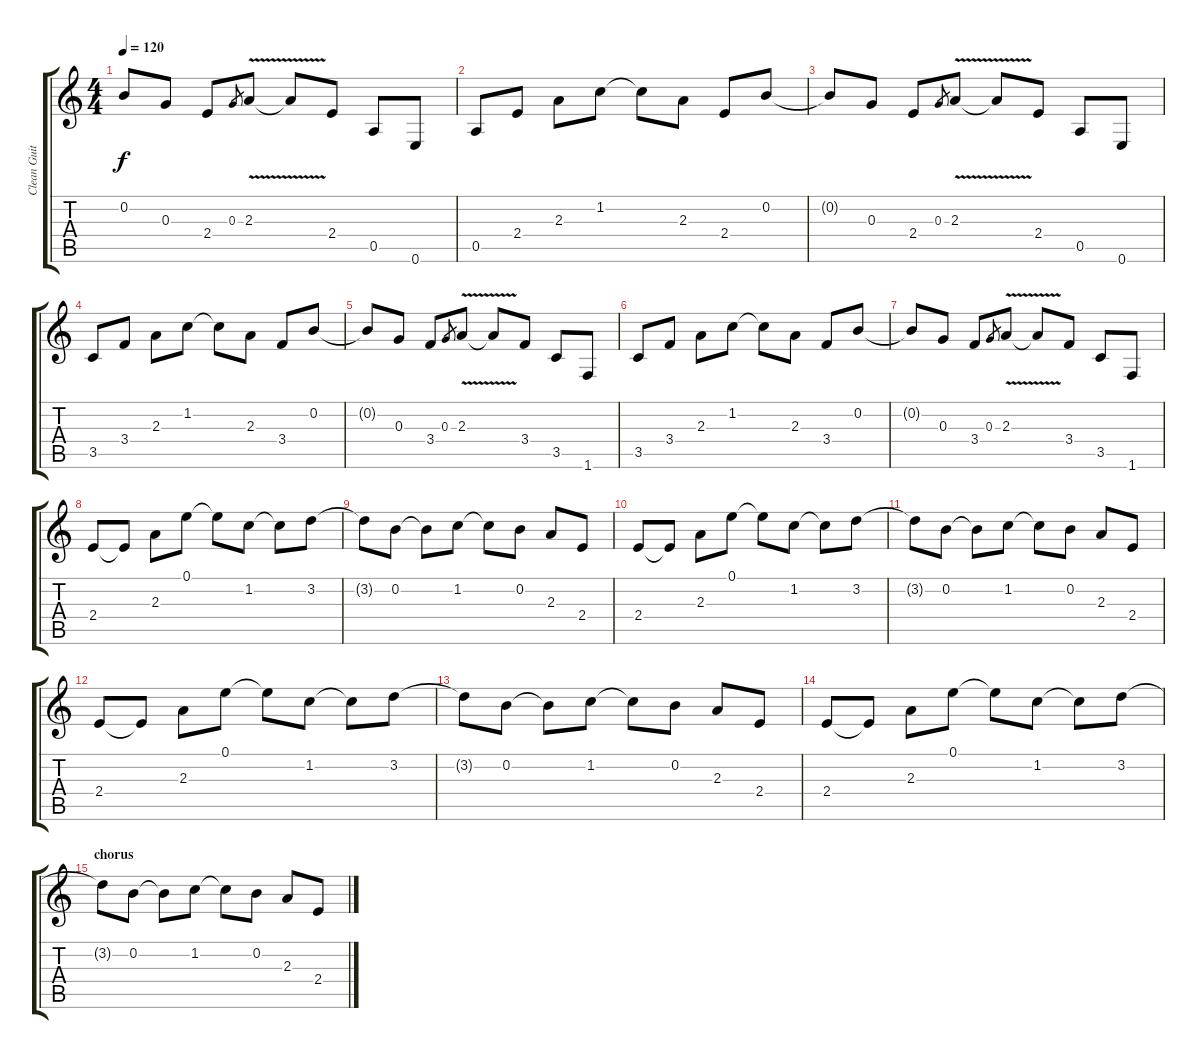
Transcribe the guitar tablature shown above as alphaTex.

\track ("Clean Guitar" "Clean Guit") {instrument electricguitarclean}
\staff {score tabs}
\tuning (E4 B3 G3 D3 A2 E2) {hide}
\ts (4 4)
\tempo 120
\clef g2
\ks c
0.2{t}.8{dy f} 0.3.8 2.4.8 0.3.8{gr} 2.3{v}.8 2.3{t}.8 2.4.8 0.5.8 0.6.8 |
0.5.8 2.4.8 2.3.8 1.2.8 1.2{t}.8 2.3.8 2.4.8 0.2.8 |
0.2{t}.8 0.3.8 2.4.8 0.3.8{gr} 2.3{v}.8 2.3{t}.8 2.4.8 0.5.8 0.6.8 |
3.5.8 3.4.8 2.3.8 1.2.8 1.2{t}.8 2.3.8 3.4.8 0.2.8 |
0.2{t}.8 0.3.8 3.4.8 0.3.8{gr} 2.3{v}.8 2.3{t}.8 3.4.8 3.5.8 1.6.8 |
3.5.8 3.4.8 2.3.8 1.2.8 1.2{t}.8 2.3.8 3.4.8 0.2.8 |
0.2{t}.8 0.3.8 3.4.8 0.3.8{gr} 2.3{v}.8 2.3{t}.8 3.4.8 3.5.8 1.6.8 |
2.4.8 2.4{t}.8 2.3.8 0.1.8 0.1{t}.8 1.2.8 1.2{t}.8 3.2.8 |
3.2{t}.8 0.2.8 0.2{t}.8 1.2.8 1.2{t}.8 0.2.8 2.3.8 2.4.8 |
2.4.8 2.4{t}.8 2.3.8 0.1.8 0.1{t}.8 1.2.8 1.2{t}.8 3.2.8 |
3.2{t}.8 0.2.8 0.2{t}.8 1.2.8 1.2{t}.8 0.2.8 2.3.8 2.4.8 |
2.4.8 2.4{t}.8 2.3.8 0.1.8 0.1{t}.8 1.2.8 1.2{t}.8 3.2.8 |
3.2{t}.8 0.2.8 0.2{t}.8 1.2.8 1.2{t}.8 0.2.8 2.3.8 2.4.8 |
2.4.8 2.4{t}.8 2.3.8 0.1.8 0.1{t}.8 1.2.8 1.2{t}.8 3.2.8 |
\section ("" "chorus")
3.2{t}.8 0.2.8 0.2{t}.8 1.2.8 1.2{t}.8 0.2.8 2.3.8 2.4.8
